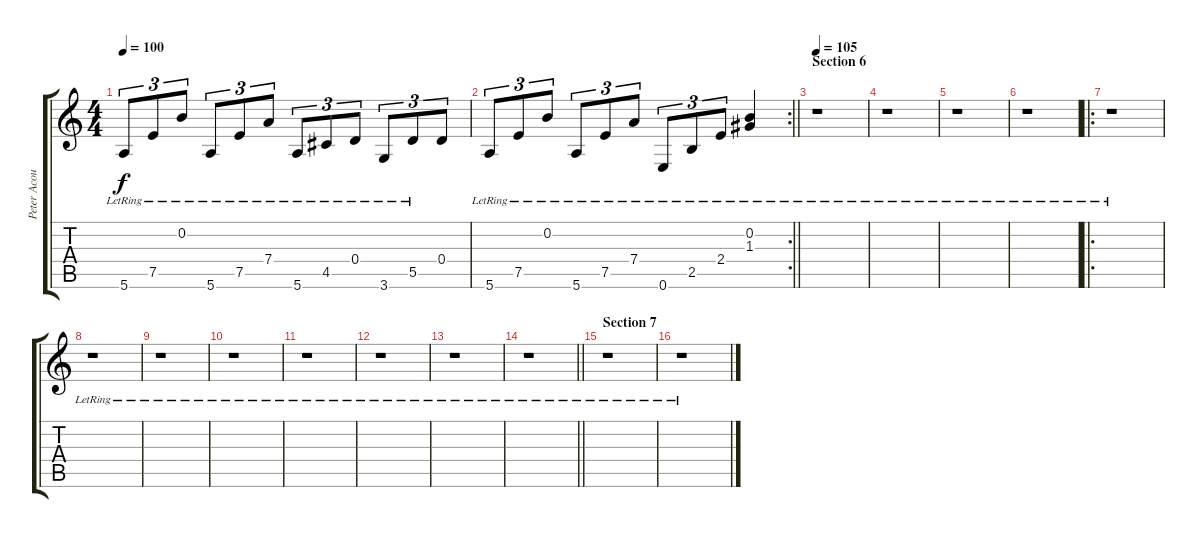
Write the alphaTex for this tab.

\track ("Peter Acoustic" "Peter Acou") {instrument acousticguitarnylon}
\staff {score tabs}
\tuning (E4 B3 G3 D3 A2 E2) {hide}
\ts (4 4)
\tempo 100
\clef g2
\ks c
5.6{lr}.8{tu (3 2) dy f} 7.5{lr}.8{tu (3 2)} 0.2{lr}.8{tu (3 2)} 5.6{lr}.8{tu (3 2)} 7.5{lr}.8{tu (3 2)} 7.4{lr}.8{tu (3 2)} 5.6{lr}.8{tu (3 2)} 4.5{lr}.8{tu (3 2)} 0.4{lr}.8{tu (3 2)} 3.6{lr}.8{tu (3 2)} 5.5{lr}.8{tu (3 2)} 0.4.8{tu (3 2)} |
\rc 2
\barLineRight lightlight
5.6{lr}.8{tu (3 2)} 7.5{lr}.8{tu (3 2)} 0.2{lr}.8{tu (3 2)} 5.6{lr}.8{tu (3 2)} 7.5{lr}.8{tu (3 2)} 7.4{lr}.8{tu (3 2)} 0.6{lr}.8{tu (3 2)} 2.5{lr}.8{tu (3 2)} 2.4{lr}.8{tu (3 2)} (0.2{lr} 1.3{lr}).4 |
\section ("" "Section 6")
\tempo 105
r.1 |
r.1 |
r.1 |
r.1 |
\ro
r.1 |
r.1 |
r.1 |
r.1 |
r.1 |
r.1 |
r.1 |
\barLineRight lightlight
r.1 |
\section ("" "Section 7")
r.1 |
r.1
